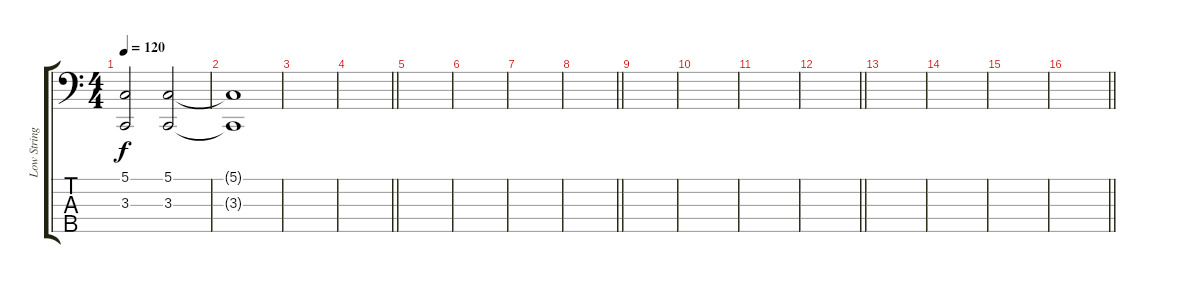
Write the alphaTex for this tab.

\track ("Low Strings Standard" "Low String") {instrument stringensemble1}
\staff {score tabs}
\tuning (G2 D2 A1 E1 B0) {hide}
\ts (4 4)
\section ("" "")
\tempo 120
\clef f4
\ks c
(5.1 3.3).2{dy f} (5.1 3.3).2{volume 0} |
(5.1{t} 3.3{t}).1 |
|
\barLineRight lightlight
|
|
|
|
\barLineRight lightlight
|
|
|
|
\barLineRight lightlight
|
|
|
|
\barLineRight lightlight
